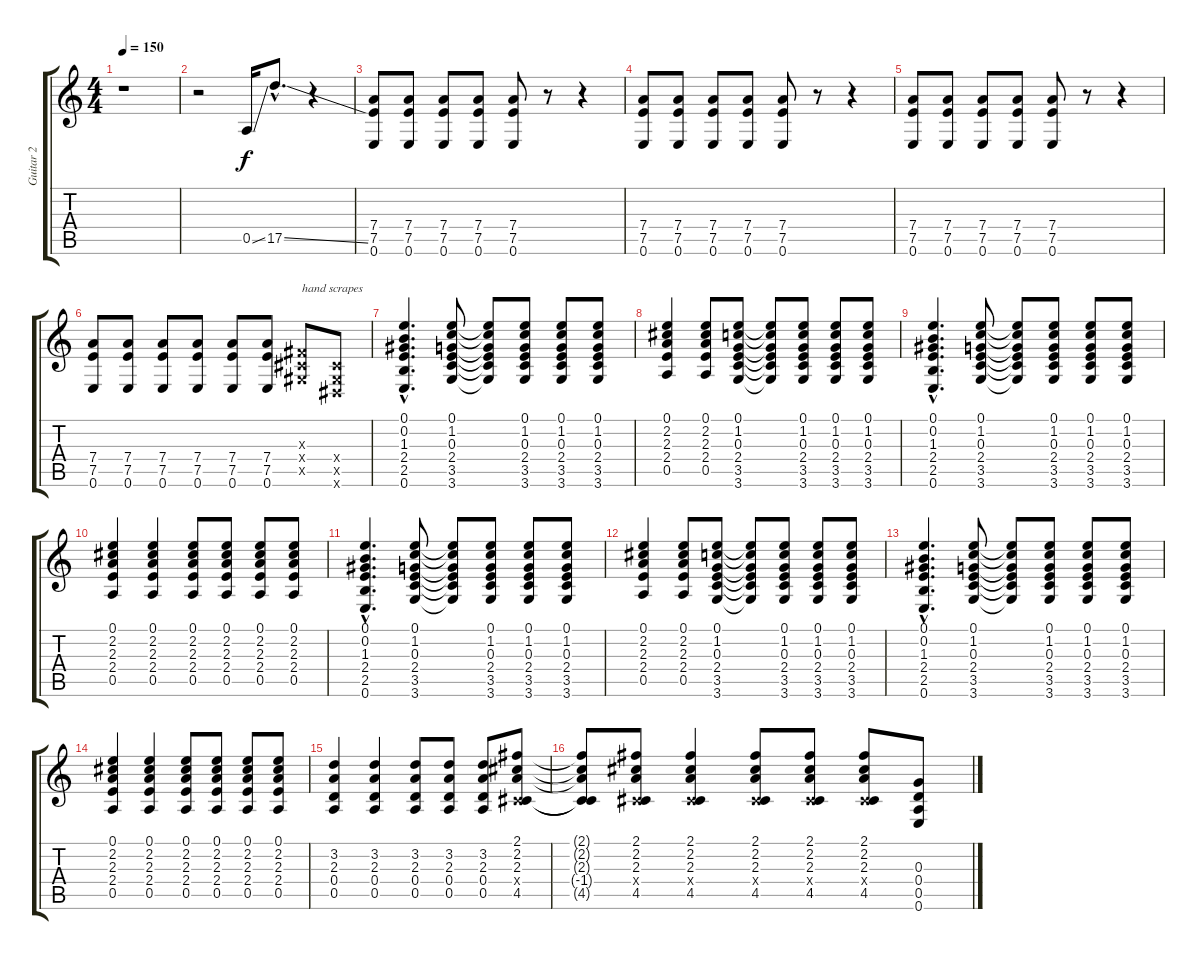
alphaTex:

\track ("Guitar 2" "Guitar 2") {instrument overdrivenguitar}
\staff {score tabs}
\tuning (E4 B3 G3 D3 A2 E2) {hide}
\ts (4 4)
\tempo 150
\clef g2
\ks c
r.1{dy f} |
r.2 0.5{ss}.16 17.5{ss hac}.8{d} r.4 |
(7.4 7.5 0.6).8 (7.4 7.5 0.6).8 (7.4 7.5 0.6).8 (7.4 7.5 0.6).8 (7.4 7.5 0.6).8 r.8 r.4 |
(7.4 7.5 0.6).8 (7.4 7.5 0.6).8 (7.4 7.5 0.6).8 (7.4 7.5 0.6).8 (7.4 7.5 0.6).8 r.8 r.4 |
(7.4 7.5 0.6).8 (7.4 7.5 0.6).8 (7.4 7.5 0.6).8 (7.4 7.5 0.6).8 (7.4 7.5 0.6).8 r.8 r.4 |
(7.4 7.5 0.6).8 (7.4 7.5 0.6).8 (7.4 7.5 0.6).8 (7.4 7.5 0.6).8 (7.4 7.5 0.6).8 (7.4 7.5 0.6).8 (-1.3{x} -1.4{x} -1.5{x}).8{txt "hand scrapes"} (-1.4{x} -1.5{x} -1.6{x}).8 |
(0.1{hac} 0.2{hac} 1.3{hac} 2.4{hac} 2.5{hac} 0.6{hac}).4{d} (0.1 1.2 0.3 2.4 3.5 3.6).8 (0.1{t} 1.2{t} 0.3{t} 2.4{t} 3.5{t} 3.6{t}).8 (0.1 1.2 0.3 2.4 3.5 3.6).8 (0.1 1.2 0.3 2.4 3.5 3.6).8 (0.1 1.2 0.3 2.4 3.5 3.6).8 |
(0.1 2.2 2.3 2.4 0.5).4 (0.1 2.2 2.3 2.4 0.5).8 (0.1 1.2 0.3 2.4 3.5 3.6).8 (0.1{t} 1.2{t} 0.3{t} 2.4{t} 3.5{t} 3.6{t}).8 (0.1 1.2 0.3 2.4 3.5 3.6).8 (0.1 1.2 0.3 2.4 3.5 3.6).8 (0.1 1.2 0.3 2.4 3.5 3.6).8 |
(0.1{hac} 0.2{hac} 1.3{hac} 2.4{hac} 2.5{hac} 0.6{hac}).4{d} (0.1 1.2 0.3 2.4 3.5 3.6).8 (0.1{t} 1.2{t} 0.3{t} 2.4{t} 3.5{t} 3.6{t}).8 (0.1 1.2 0.3 2.4 3.5 3.6).8 (0.1 1.2 0.3 2.4 3.5 3.6).8 (0.1 1.2 0.3 2.4 3.5 3.6).8 |
(0.1 2.2 2.3 2.4 0.5).4 (0.1 2.2 2.3 2.4 0.5).4 (0.1 2.2 2.3 2.4 0.5).8 (0.1 2.2 2.3 2.4 0.5).8 (0.1 2.2 2.3 2.4 0.5).8 (0.1 2.2 2.3 2.4 0.5).8 |
(0.1{hac} 0.2{hac} 1.3{hac} 2.4{hac} 2.5{hac} 0.6{hac}).4{d} (0.1 1.2 0.3 2.4 3.5 3.6).8 (0.1{t} 1.2{t} 0.3{t} 2.4{t} 3.5{t} 3.6{t}).8 (0.1 1.2 0.3 2.4 3.5 3.6).8 (0.1 1.2 0.3 2.4 3.5 3.6).8 (0.1 1.2 0.3 2.4 3.5 3.6).8 |
(0.1 2.2 2.3 2.4 0.5).4 (0.1 2.2 2.3 2.4 0.5).8 (0.1 1.2 0.3 2.4 3.5 3.6).8 (0.1{t} 1.2{t} 0.3{t} 2.4{t} 3.5{t} 3.6{t}).8 (0.1 1.2 0.3 2.4 3.5 3.6).8 (0.1 1.2 0.3 2.4 3.5 3.6).8 (0.1 1.2 0.3 2.4 3.5 3.6).8 |
(0.1{hac} 0.2{hac} 1.3{hac} 2.4{hac} 2.5{hac} 0.6{hac}).4{d} (0.1 1.2 0.3 2.4 3.5 3.6).8 (0.1{t} 1.2{t} 0.3{t} 2.4{t} 3.5{t} 3.6{t}).8 (0.1 1.2 0.3 2.4 3.5 3.6).8 (0.1 1.2 0.3 2.4 3.5 3.6).8 (0.1 1.2 0.3 2.4 3.5 3.6).8 |
(0.1 2.2 2.3 2.4 0.5).4 (0.1 2.2 2.3 2.4 0.5).4 (0.1 2.2 2.3 2.4 0.5).8 (0.1 2.2 2.3 2.4 0.5).8 (0.1 2.2 2.3 2.4 0.5).8 (0.1 2.2 2.3 2.4 0.5).8 |
(3.2 2.3 0.4 0.5).4 (3.2 2.3 0.4 0.5).4 (3.2 2.3 0.4 0.5).8 (3.2 2.3 0.4 0.5).8 (3.2 2.3 0.4 0.5).8 (2.1 2.2 2.3 -1.4{x} 4.5).8 |
(2.1{t} 2.2{t} 2.3{t} -1.4{t} 4.5{t}).8 (2.1 2.2 2.3 -1.4{x} 4.5).8 (2.1 2.2 2.3 -1.4{x} 4.5).4 (2.1 2.2 2.3 -1.4{x} 4.5).8 (2.1 2.2 2.3 -1.4{x} 4.5).8 (2.1 2.2 2.3 -1.4{x} 4.5).8 (0.3 0.4 0.5 0.6).8
